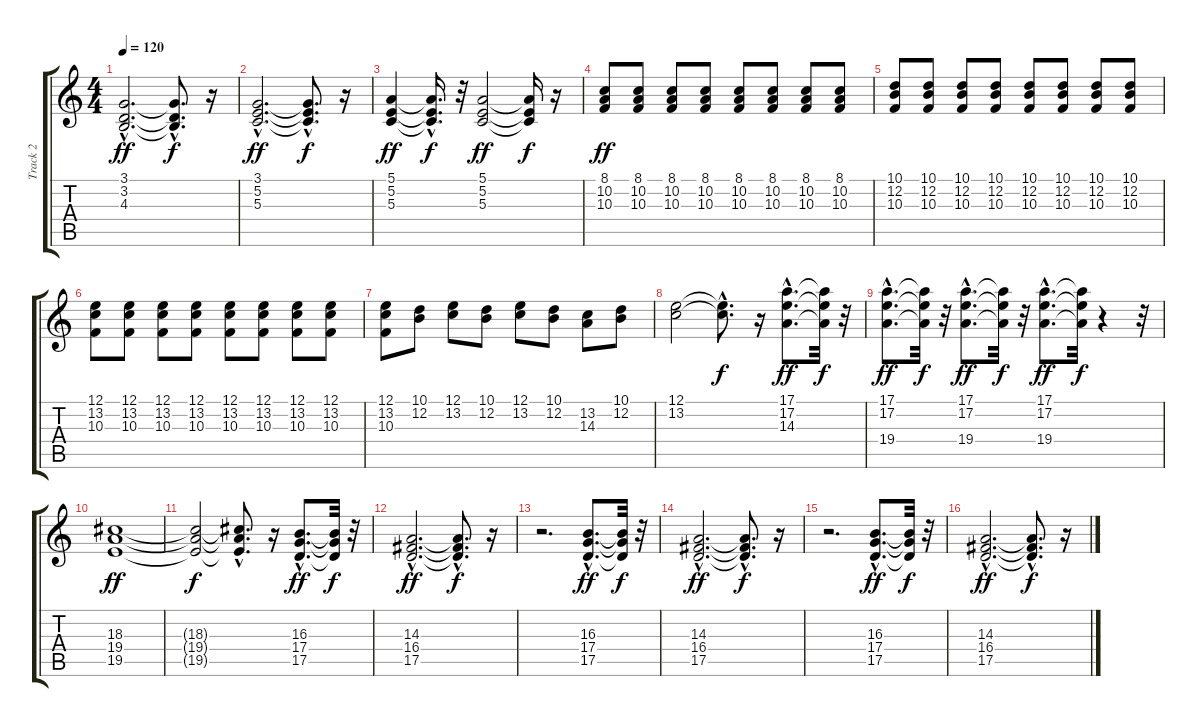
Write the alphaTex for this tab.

\track ("Track 2" "Track 2") {instrument brightacousticpiano}
\staff {score tabs}
\tuning (E4 B3 G3 D3 A2 E2) {hide}
\ts (4 4)
\tempo 120
\clef g2
\ks c
(3.1{hac} 3.2{hac} 4.3{hac}).2{d dy ff} (3.1{hac t} 3.2{hac t} 4.3{hac t}).8{d dy f} r.16 |
(3.1{hac} 5.2{hac} 5.3{hac}).2{d dy ff} (3.1{hac t} 5.2{hac t} 5.3{hac t}).8{d dy f} r.16 |
(5.1 5.2 5.3).4{dy ff} (5.1{hac t} 5.2{hac t} 5.3{hac t}).16{d dy f} r.32 (5.1 5.2 5.3).2{dy ff} (5.1{t} 5.2{t} 5.3{t}).16{dy f} r.16 |
(8.1 10.2 10.3).8{dy ff} (8.1 10.2 10.3).8 (8.1 10.2 10.3).8 (8.1 10.2 10.3).8 (8.1 10.2 10.3).8 (8.1 10.2 10.3).8 (8.1 10.2 10.3).8 (8.1 10.2 10.3).8 |
(10.1 12.2 10.3).8 (10.1 12.2 10.3).8 (10.1 12.2 10.3).8 (10.1 12.2 10.3).8 (10.1 12.2 10.3).8 (10.1 12.2 10.3).8 (10.1 12.2 10.3).8 (10.1 12.2 10.3).8 |
(12.1 13.2 10.3).8 (12.1 13.2 10.3).8 (12.1 13.2 10.3).8 (12.1 13.2 10.3).8 (12.1 13.2 10.3).8 (12.1 13.2 10.3).8 (12.1 13.2 10.3).8 (12.1 13.2 10.3).8 |
(12.1 13.2 10.3).8 (10.1 12.2).8 (12.1 13.2).8 (10.1 12.2).8 (12.1 13.2).8 (10.1 12.2).8 (13.2 14.3).8 (10.1 12.2).8 |
(12.1 13.2).2 (12.1{hac t} 13.2{hac t}).8{d dy f} r.16 (17.1{hac} 17.2{hac} 14.3{hac}).8{d dy ff} (17.1{t} 17.2{t} 14.3{t}).32{dy f} r.32 |
(17.1{hac} 17.2{hac} 19.4{hac}).8{d dy ff} (17.1{t} 17.2{t} 19.4{t}).32{dy f} r.32 (17.1{hac} 17.2{hac} 19.4{hac}).8{d dy ff} (17.1{t} 17.2{t} 19.4{t}).32{dy f} r.32 (17.1{hac} 17.2{hac} 19.4{hac}).8{d dy ff} (17.1{t} 17.2{t} 19.4{t}).32{dy f} r.4 r.32 |
(18.3 19.4 19.5).1{dy ff} |
(18.3{t} 19.4{t} 19.5{t}).2{dy f} (18.3{hac t} 19.4{hac t} 19.5{hac t}).8{d} r.16 (16.3{hac} 17.4{hac} 17.5{hac}).8{d dy ff} (16.3{t} 17.4{t} 17.5{t}).32{dy f} r.32 |
(14.3{hac} 16.4{hac} 17.5{hac}).2{d dy ff} (14.3{hac t} 16.4{hac t} 17.5{hac t}).8{d dy f} r.16 |
r.2{d} (16.3{hac} 17.4{hac} 17.5{hac}).8{d dy ff} (16.3{t} 17.4{t} 17.5{t}).32{dy f} r.32 |
(14.3{hac} 16.4{hac} 17.5{hac}).2{d dy ff} (14.3{hac t} 16.4{hac t} 17.5{hac t}).8{d dy f} r.16 |
r.2{d} (16.3{hac} 17.4{hac} 17.5{hac}).8{d dy ff} (16.3{t} 17.4{t} 17.5{t}).32{dy f} r.32 |
(14.3{hac} 16.4{hac} 17.5{hac}).2{d dy ff} (14.3{hac t} 16.4{hac t} 17.5{hac t}).8{d dy f} r.16
